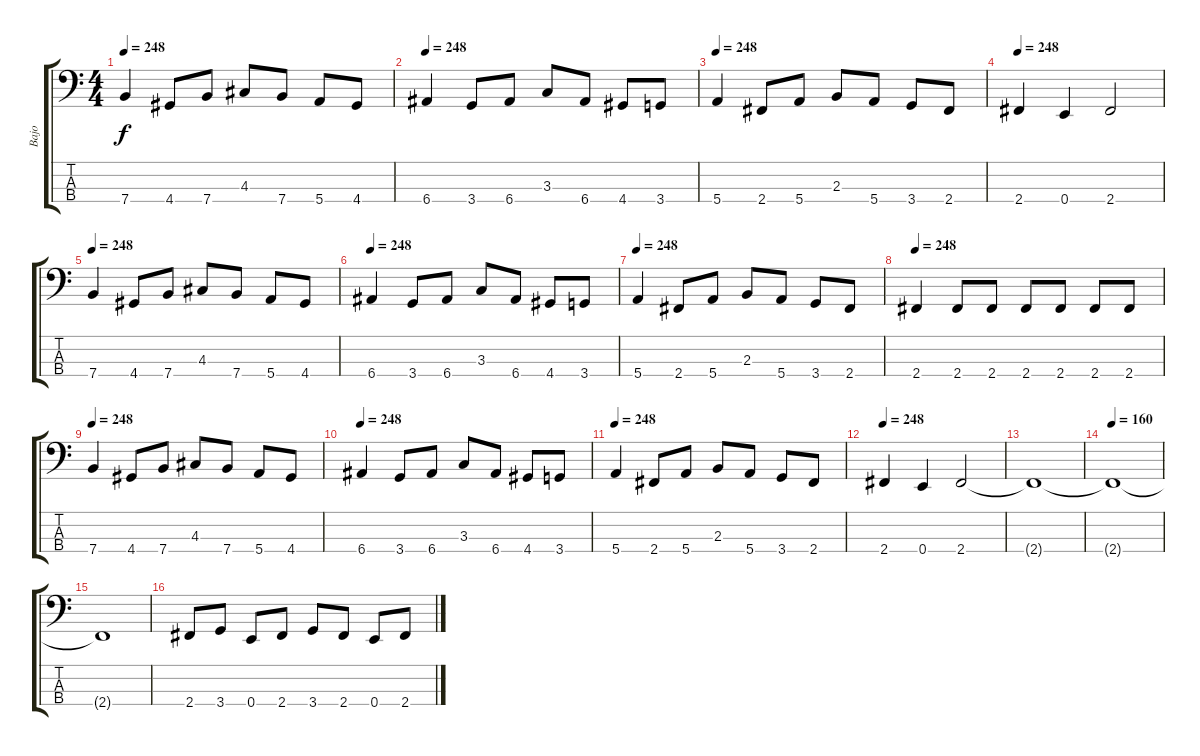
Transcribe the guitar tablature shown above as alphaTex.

\track ("Bajo" "Bajo") {instrument electricbasspick}
\staff {score tabs}
\tuning (G2 D2 A1 E1) {hide}
\ts (4 4)
\tempo 248
\clef f4
\ks c
7.4.4{dy f} 4.4.8 7.4.8 4.3.8 7.4.8 5.4.8 4.4.8 |
\tempo 248
6.4.4 3.4.8 6.4.8 3.3.8 6.4.8 4.4.8 3.4.8 |
\tempo 248
5.4.4 2.4.8 5.4.8 2.3.8 5.4.8 3.4.8 2.4.8 |
\tempo 248
2.4.4 0.4.4 2.4.2 |
\tempo 248
7.4.4 4.4.8 7.4.8 4.3.8 7.4.8 5.4.8 4.4.8 |
\tempo 248
6.4.4 3.4.8 6.4.8 3.3.8 6.4.8 4.4.8 3.4.8 |
\tempo 248
5.4.4 2.4.8 5.4.8 2.3.8 5.4.8 3.4.8 2.4.8 |
\tempo 248
2.4.4 2.4.8 2.4.8 2.4.8 2.4.8 2.4.8 2.4.8 |
\tempo 248
7.4.4 4.4.8 7.4.8 4.3.8 7.4.8 5.4.8 4.4.8 |
\tempo 248
6.4.4 3.4.8 6.4.8 3.3.8 6.4.8 4.4.8 3.4.8 |
\tempo 248
5.4.4 2.4.8 5.4.8 2.3.8 5.4.8 3.4.8 2.4.8 |
\tempo 248
2.4.4 0.4.4 2.4.2 |
2.4{t}.1 |
\tempo 160
2.4{t}.1 |
2.4{t}.1 |
2.4.8 3.4.8 0.4.8 2.4.8 3.4.8 2.4.8 0.4.8 2.4.8
